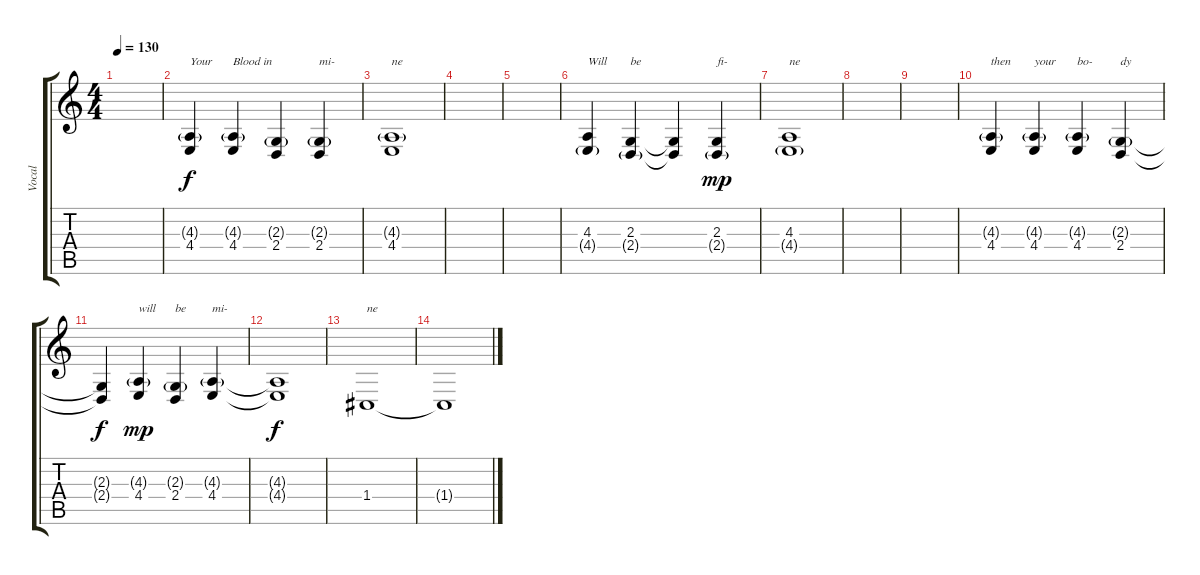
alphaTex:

\track ("Vocal" "Vocal") {instrument lead2sawtooth}
\staff {score tabs}
\tuning (D4 A3 F3 C3 G2 C2) {hide}
\ts (4 4)
\tempo 130
\clef g2
\ks c
|
(4.3{g} 4.4).4{txt "Your"} (4.3{g} 4.4).4{txt "Blood in"} (2.3{g} 2.4).4 (2.3{g} 2.4).4{txt "mi-"} |
(4.3{g} 4.4).1{txt "ne"} |
|
|
(4.3 4.4{g}).4{txt "Will"} (2.3 2.4{g}).4{txt "be"} (2.3{t} 2.4{t}).4{dy f} (2.3 2.4{g}).4{txt "fi-" dy mp} |
(4.3 4.4{g}).1{txt "ne"} |
|
|
(4.3{g} 4.4).4{txt "then"} (4.3{g} 4.4).4{txt "your"} (4.3{g} 4.4).4{txt "bo-"} (2.3{g} 2.4).4{txt "dy"} |
(2.3{t} 2.4{t}).4{dy f} (4.3{g} 4.4).4{txt "will" dy mp} (2.3{g} 2.4).4{txt "be"} (4.3{g} 4.4).4{txt "mi-"} |
(4.3{t} 4.4{t}).1{dy f} |
1.4.1{txt "ne"} |
1.4{t}.1
